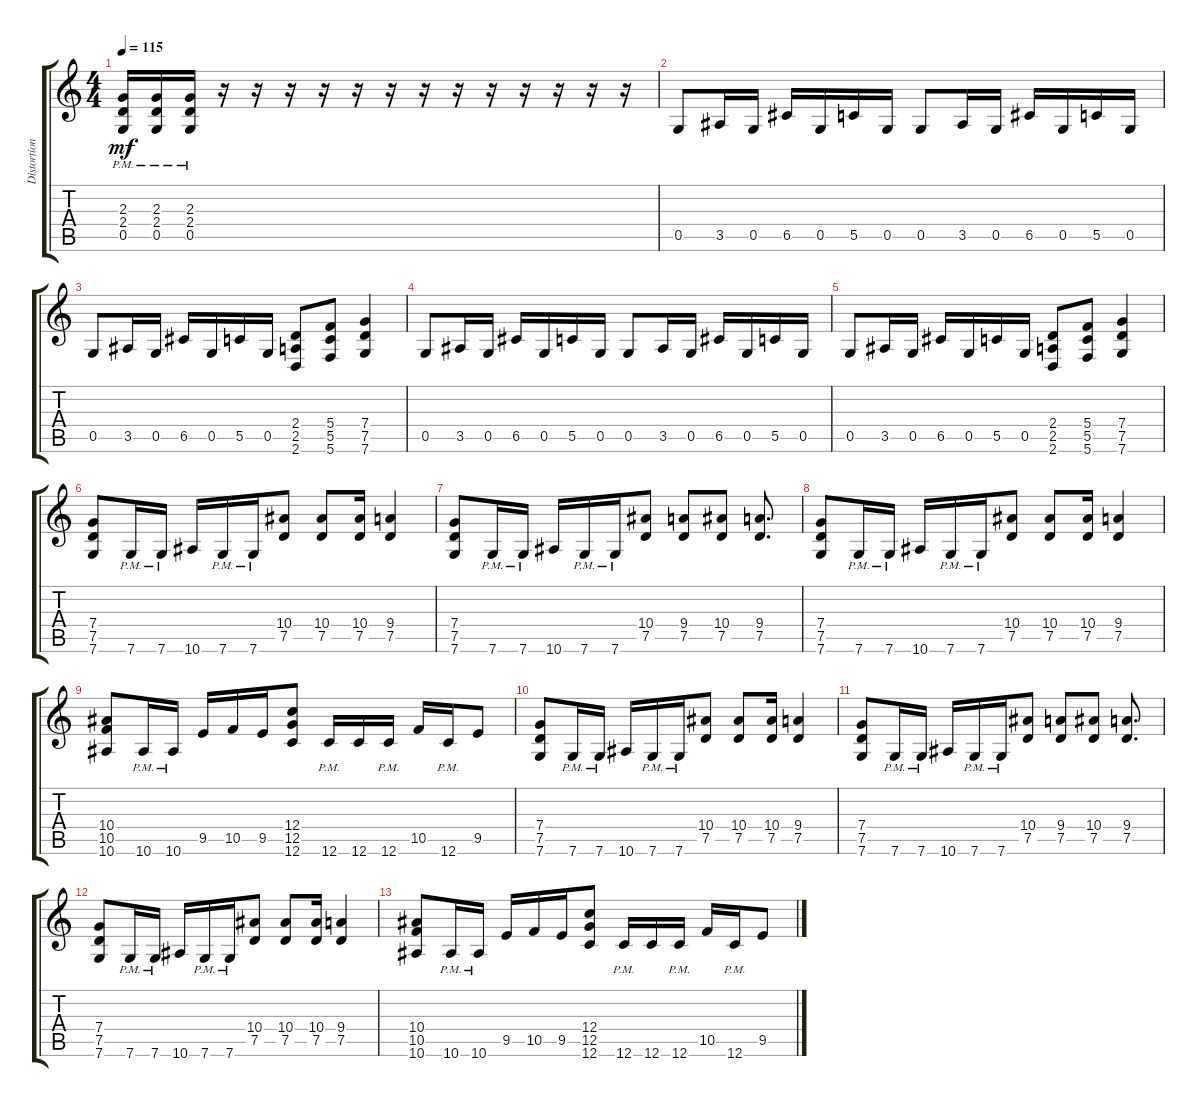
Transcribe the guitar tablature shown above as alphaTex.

\track ("Distortion Guitar" "Distortion") {instrument distortionguitar}
\staff {score tabs}
\tuning (D4 A3 F3 C3 G2 C2) {hide}
\ts (4 4)
\tempo 115
\clef g2
\ks c
(2.3{pm} 2.4{pm} 0.5{pm}).16{dy mf} (2.3{pm} 2.4{pm} 0.5{pm}).16 (2.3{pm} 2.4{pm} 0.5{pm}).16 r.16 r.16 r.16 r.16 r.16 r.16 r.16 r.16 r.16 r.16 r.16 r.16 r.16 |
0.5.8 3.5.16 0.5.16 6.5.16 0.5.16 5.5.16 0.5.16 0.5.8 3.5.16 0.5.16 6.5.16 0.5.16 5.5.16 0.5.16 |
0.5.8 3.5.16 0.5.16 6.5.16 0.5.16 5.5.16 0.5.16 (2.4 2.5 2.6).8 (5.4 5.5 5.6).8 (7.4 7.5 7.6).4 |
0.5.8 3.5.16 0.5.16 6.5.16 0.5.16 5.5.16 0.5.16 0.5.8 3.5.16 0.5.16 6.5.16 0.5.16 5.5.16 0.5.16 |
0.5.8 3.5.16 0.5.16 6.5.16 0.5.16 5.5.16 0.5.16 (2.4 2.5 2.6).8 (5.4 5.5 5.6).8 (7.4 7.5 7.6).4 |
(7.4 7.5 7.6).8 7.6{pm}.16 7.6{pm}.16 10.6.16 7.6{pm}.16 7.6{pm}.16 (10.4 7.5).8 (10.4 7.5).8 (10.4 7.5).16 (9.4 7.5).4 |
(7.4 7.5 7.6).8 7.6{pm}.16 7.6{pm}.16 10.6.16 7.6{pm}.16 7.6{pm}.16 (10.4 7.5).8 (9.4 7.5).8 (10.4 7.5).8 (9.4 7.5).8{d} |
(7.4 7.5 7.6).8 7.6{pm}.16 7.6{pm}.16 10.6.16 7.6{pm}.16 7.6{pm}.16 (10.4 7.5).8 (10.4 7.5).8 (10.4 7.5).16 (9.4 7.5).4 |
(10.4 10.5 10.6).8 10.6{pm}.16 10.6{pm}.16 9.5.16 10.5.16 9.5.16 (12.4 12.5 12.6).8 12.6{pm}.16 12.6.16 12.6{pm}.16 10.5.16 12.6{pm}.16 9.5.8 |
(7.4 7.5 7.6).8 7.6{pm}.16 7.6{pm}.16 10.6.16 7.6{pm}.16 7.6{pm}.16 (10.4 7.5).8 (10.4 7.5).8 (10.4 7.5).16 (9.4 7.5).4 |
(7.4 7.5 7.6).8 7.6{pm}.16 7.6{pm}.16 10.6.16 7.6{pm}.16 7.6{pm}.16 (10.4 7.5).8 (9.4 7.5).8 (10.4 7.5).8 (9.4 7.5).8{d} |
(7.4 7.5 7.6).8 7.6{pm}.16 7.6{pm}.16 10.6.16 7.6{pm}.16 7.6{pm}.16 (10.4 7.5).8 (10.4 7.5).8 (10.4 7.5).16 (9.4 7.5).4 |
(10.4 10.5 10.6).8 10.6{pm}.16 10.6{pm}.16 9.5.16 10.5.16 9.5.16 (12.4 12.5 12.6).8 12.6{pm}.16 12.6.16 12.6{pm}.16 10.5.16 12.6{pm}.16 9.5.8
